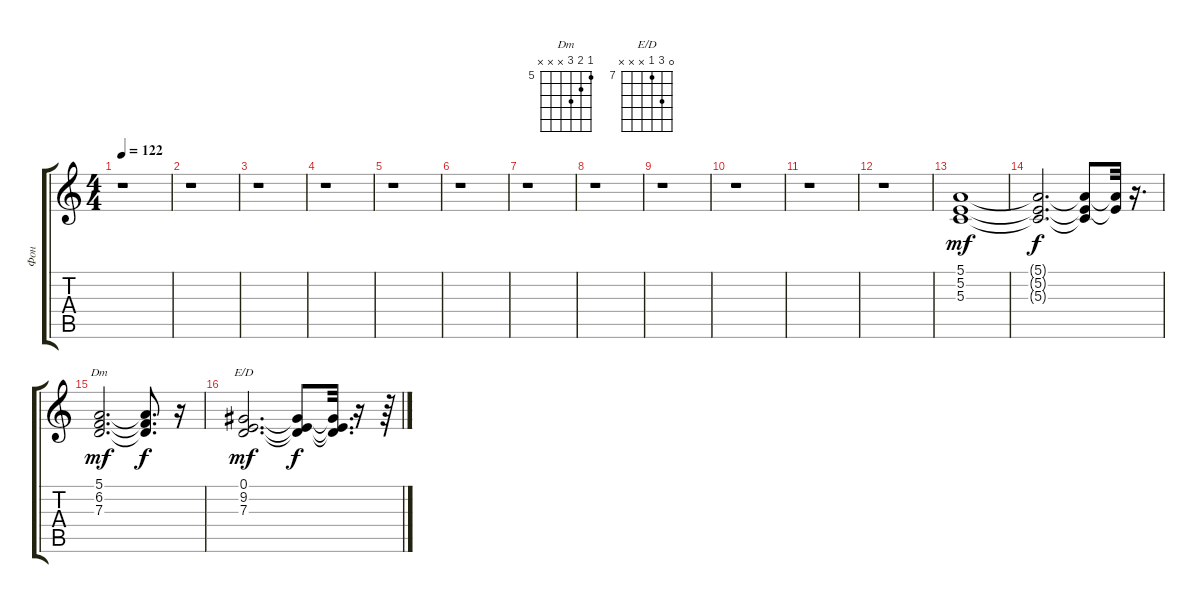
\track ("Фон" "Фон") {instrument pad7halo}
\staff {score tabs}
\tuning (E4 B3 G3 D3 A2 E2) {hide}
\chord ("Dm" 5 6 7 x x x) {firstfret 5}
\chord ("E/D" 0 9 7 x x x) {firstfret 7}
\ts (4 4)
\tempo 122
\clef g2
\ks c
r.1{dy mf} |
r.1 |
r.1 |
r.1 |
r.1 |
r.1 |
r.1 |
r.1 |
r.1 |
r.1 |
r.1 |
r.1 |
(5.1 5.2 5.3).1 |
(5.1{t} 5.2{t} 5.3{t}).2{d dy f} (5.1{t} 5.2{t} 5.3{t}).8 (5.1{t} 5.2{t}).32 r.16{d} |
(5.1 6.2 7.3).2{d ch "Dm" dy mf} (5.1{t} 6.2{t} 7.3{t}).8{d dy f} r.16 |
(0.1 9.2 7.3).2{d ch "E/D" dy mf} (0.1{t} 9.2{t} 7.3{t}).8{dy f} (0.1{t} 9.2{t} 7.3{t}).32{d} r.16 r.64
